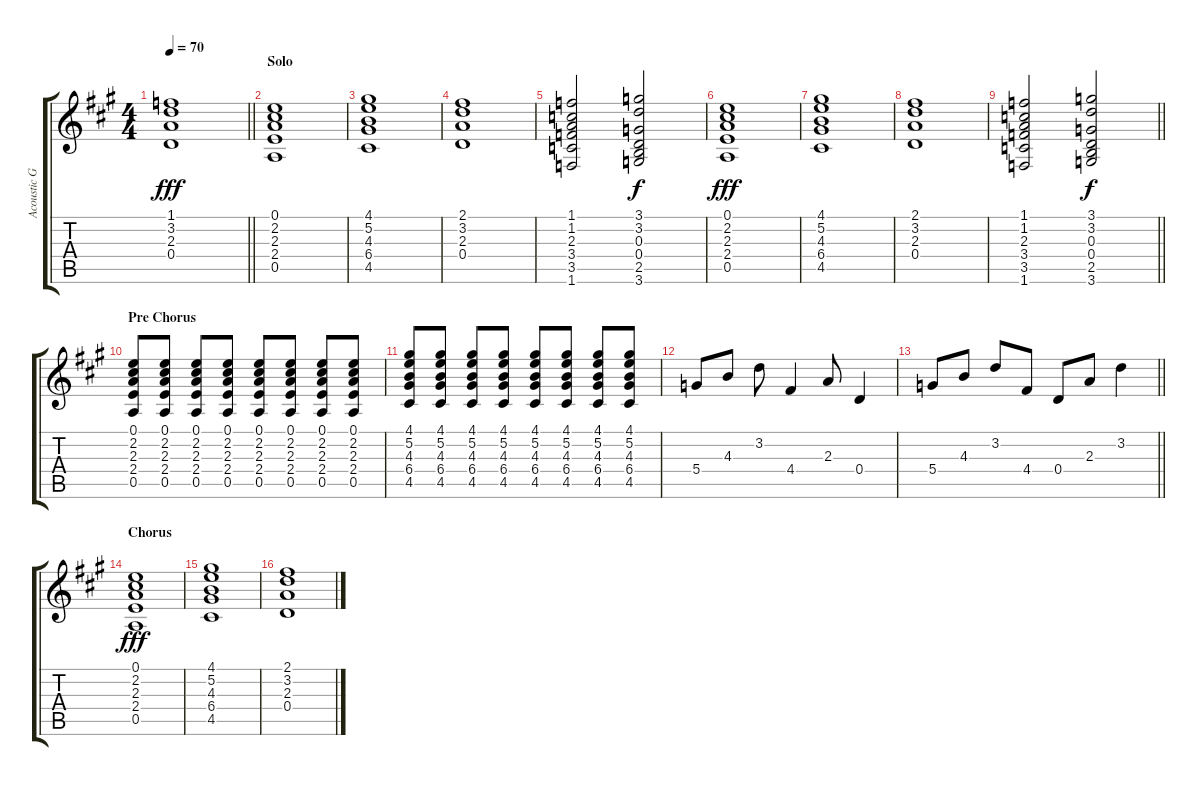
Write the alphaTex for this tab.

\track ("Acoustic Guitar (Jon Bon Jovi)" "Acoustic G") {instrument acousticguitarsteel}
\staff {score tabs}
\tuning (E4 B3 G3 D3 A2 E2) {hide}
\ts (4 4)
\tempo 70
\clef g2
\barLineRight lightlight
\ks a
(1.1 3.2 2.3 0.4).1{dy fff} |
\section ("" "Solo")
(0.1 2.2 2.3 2.4 0.5).1 |
(4.1 5.2 4.3 6.4 4.5).1 |
(2.1 3.2 2.3 0.4).1 |
(1.1 1.2 2.3 3.4 3.5 1.6).2 (3.1 3.2 0.3 0.4 2.5 3.6).2{dy f} |
(0.1 2.2 2.3 2.4 0.5).1{dy fff} |
(4.1 5.2 4.3 6.4 4.5).1 |
(2.1 3.2 2.3 0.4).1 |
\barLineRight lightlight
(1.1 1.2 2.3 3.4 3.5 1.6).2 (3.1 3.2 0.3 0.4 2.5 3.6).2{dy f} |
\section ("" "Pre Chorus")
(0.1 2.2 2.3 2.4 0.5).8 (0.1 2.2 2.3 2.4 0.5).8 (0.1 2.2 2.3 2.4 0.5).8 (0.1 2.2 2.3 2.4 0.5).8 (0.1 2.2 2.3 2.4 0.5).8 (0.1 2.2 2.3 2.4 0.5).8 (0.1 2.2 2.3 2.4 0.5).8 (0.1 2.2 2.3 2.4 0.5).8 |
(4.1 5.2 4.3 6.4 4.5).8 (4.1 5.2 4.3 6.4 4.5).8 (4.1 5.2 4.3 6.4 4.5).8 (4.1 5.2 4.3 6.4 4.5).8 (4.1 5.2 4.3 6.4 4.5).8 (4.1 5.2 4.3 6.4 4.5).8 (4.1 5.2 4.3 6.4 4.5).8 (4.1 5.2 4.3 6.4 4.5).8 |
5.4.8 4.3.8 3.2.8 4.4.4 2.3.8 0.4.4 |
\barLineRight lightlight
5.4.8 4.3.8 3.2.8 4.4.8 0.4.8 2.3.8 3.2.4 |
\section ("" "Chorus")
(0.1 2.2 2.3 2.4 0.5).1{dy fff} |
(4.1 5.2 4.3 6.4 4.5).1 |
(2.1 3.2 2.3 0.4).1
